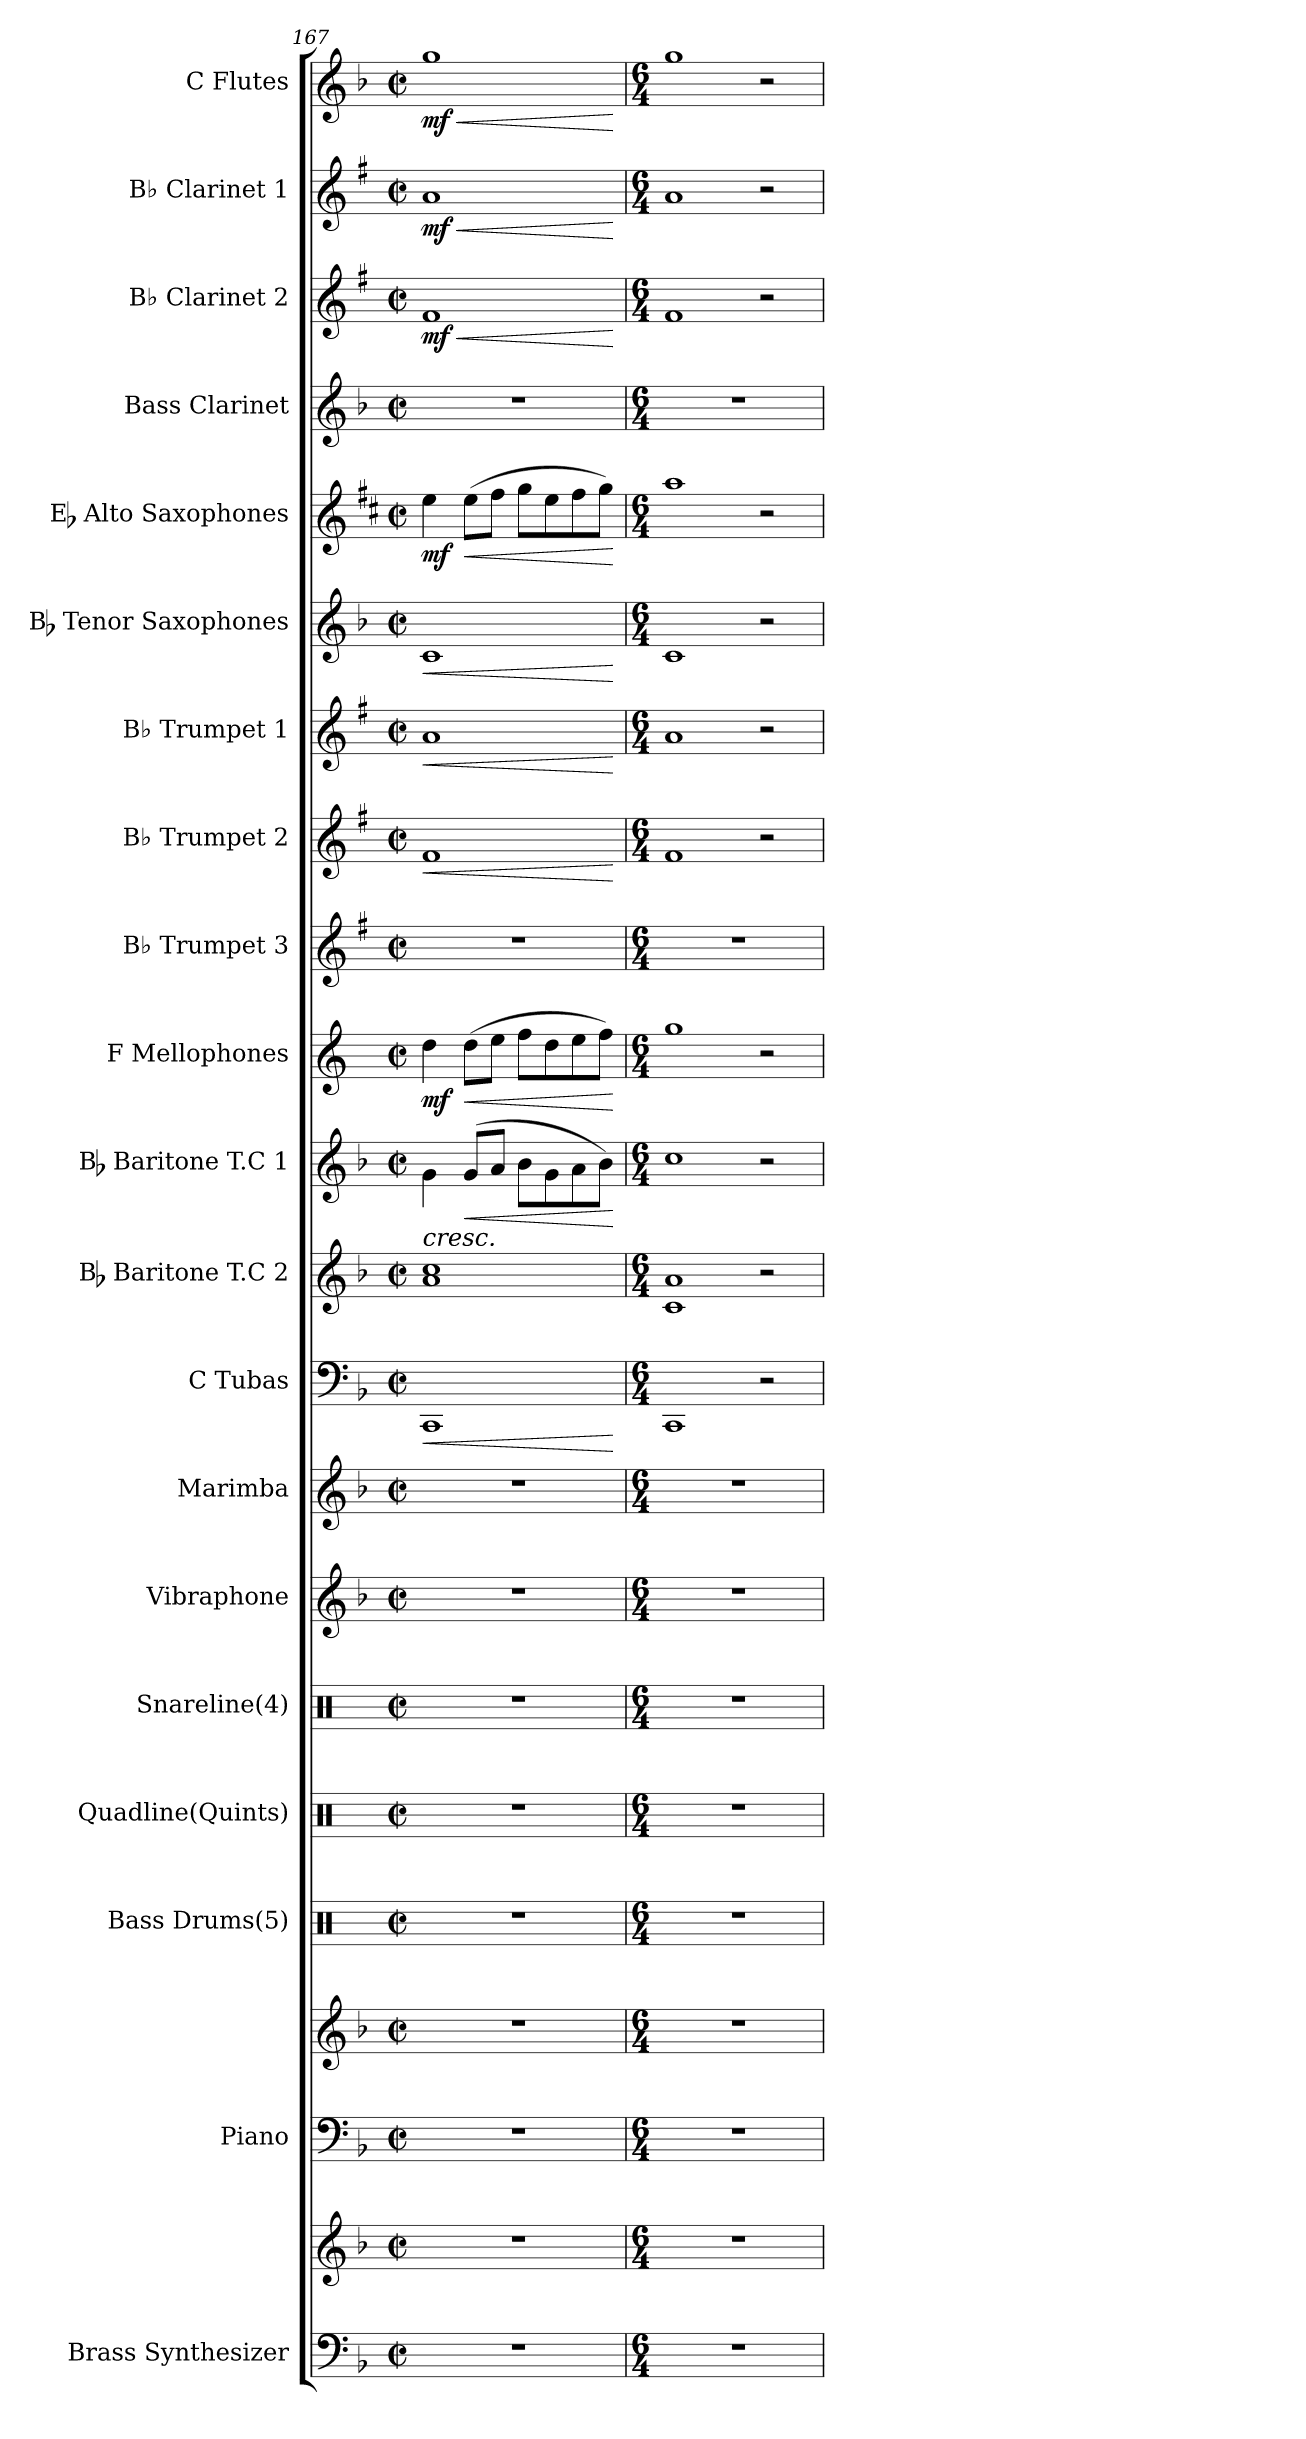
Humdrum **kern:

**kern	**kern	**kern	**kern	**kern	**kern	**kern	**kern	**kern	**kern	**dynam	**kern	**kern	**dynam	**kern	**dynam	**kern	**kern	**dynam	**kern	**dynam	**kern	**dynam	**kern	**dynam	**kern	**kern	**dynam	**kern	**dynam	**kern	**dynam
*part20	*part20	*part19	*part19	*part18	*part17	*part16	*part15	*part14	*part13	*part13	*part12	*part11	*part11	*part10	*part10	*part9	*part8	*part8	*part7	*part7	*part6	*part6	*part5	*part5	*part4	*part3	*part3	*part2	*part2	*part1	*part1
*staff22	*staff21	*staff20	*staff19	*staff18	*staff17	*staff16	*staff15	*staff14	*staff13	*staff13	*staff12	*staff11	*staff11	*staff10	*staff10	*staff9	*staff8	*staff8	*staff7	*staff7	*staff6	*staff6	*staff5	*staff5	*staff4	*staff3	*staff3	*staff2	*staff2	*staff1	*staff1
*I"Brass Synthesizer	*	*I"Piano	*	*I"Bass Drums(5)	*I"Quadline(Quints)	*I"Snareline(4)	*I"Vibraphone	*I"Marimba	*I"C Tubas	*	*I"Bb Baritone T.C 2	*I"Bb Baritone T.C 1	*	*I"F Mellophones	*	*I"B♭ Trumpet 3	*I"B♭ Trumpet 2	*	*I"B♭ Trumpet 1	*	*I"Bb Tenor Saxophones	*	*I"Eb Alto Saxophones	*	*I"Bass Clarinet	*I"B♭ Clarinet 2	*	*I"B♭ Clarinet 1	*	*I"C Flutes	*
*I'Synth.	*	*I'Pno.	*	*I'BD	*	*	*	*I'Marimba	*I'Tubas	*	*I'Baritone T.C 2	*I'Baritone T.C 1	*	*I'Mello	*	*I'B♭ Tpt. 3	*I'B♭ Tpt. 2	*	*I'B♭ Tpt. 1	*	*I'Tenor Saxes	*	*I'Alto Saxes	*	*I'B. Cl.	*I'B♭ Cl. 2	*	*I'B♭ Cl. 1	*	*I'Flutes	*
!!LO:PB:g=z
*clefF4	*clefG2	*clefF4	*clefG2	*clefX	*clefX	*clefX	*clefG2	*clefG2	*clefF4	*	*clefG2	*clefG2	*	*clefG2	*	*clefG2	*clefG2	*	*clefG2	*	*clefG2	*	*clefG2	*	*clefG2	*clefG2	*	*clefG2	*	*clefG2	*
*	*	*	*	*	*	*	*	*	*	*	*ITrd8c14	*ITrd8c14	*	*ITrd4c7	*	*ITrd1c2	*ITrd1c2	*	*ITrd1c2	*	*ITrd8c14	*	*ITrd5c9	*	*ITrd8c14	*ITrd1c2	*	*ITrd1c2	*	*	*
*k[b-]	*k[b-]	*k[b-]	*k[b-]	*k[]	*k[]	*k[]	*k[b-]	*k[b-]	*k[b-]	*	*k[b-]	*k[b-]	*	*k[b-]	*	*k[b-]	*k[b-]	*	*k[b-]	*	*k[b-]	*	*k[b-]	*	*k[b-]	*k[b-]	*	*k[b-]	*	*k[b-]	*
*M2/2	*M2/2	*M2/2	*M2/2	*M2/2	*M2/2	*M2/2	*M2/2	*M2/2	*M2/2	*	*M2/2	*M2/2	*	*M2/2	*	*M2/2	*M2/2	*	*M2/2	*	*M2/2	*	*M2/2	*	*M2/2	*M2/2	*	*M2/2	*	*M2/2	*
*met(c|)	*met(c|)	*met(c|)	*met(c|)	*met(c|)	*met(c|)	*met(c|)	*met(c|)	*met(c|)	*met(c|)	*	*met(c|)	*met(c|)	*	*met(c|)	*	*met(c|)	*met(c|)	*	*met(c|)	*	*met(c|)	*	*met(c|)	*	*met(c|)	*met(c|)	*	*met(c|)	*	*met(c|)	*
=167	=167	=167	=167	=167	=167	=167	=167	=167	=167	=167	=167	=167	=167	=167	=167	=167	=167	=167	=167	=167	=167	=167	=167	=167	=167	=167	=167	=167	=167	=167	=167
!	!	!	!	!	!	!	!	!	!	!LO:HP:b	!	!	!LO:HP:b	!	!	!	!	!LO:HP:b	!	!LO:HP:b	!	!LO:HP:b	!	!	!	!	!LO:HP:b	!	!LO:HP:b	!	!LO:HP:b
!	!	!	!	!	!	!	!	!	!	!	!	!	!LO:DY:n=1:b	!	!	!	!	!	!	!	!	!	!	!	!	!	!	!	!	!	!
!	!	!	!	!	!	!	!	!	!	!	!	!	!LO:DY:n=2:b	!	!LO:DY:b	!	!	!	!	!	!	!	!	!LO:DY:b	!	!	!LO:DY:n=1:b	!	!LO:DY:n=1:b	!	!LO:DY:n=1:b
1r	1r	1r	1r	1r	1r	1r	1r	1r	1CC	<	1A 1c	4G\	< mf mf	4g\	mf	1r	1e	<	1g	<	1C	<	4g\	mf	1r	1e	< mf	1g	< mf	1gg	< mf
!	!	!	!	!	!	!	!	!	!	!	!	!	!LO:HP:b	!	!LO:HP:b	!	!	!	!	!	!	!	!	!LO:HP:b	!	!	!	!	!	!	!
.	.	.	.	.	.	.	.	.	.	.	.	(8G/L	<	(8g\L	<	.	.	.	.	.	.	.	(8g\L	<	.	.	.	.	.	.	.
.	.	.	.	.	.	.	.	.	.	.	.	8A/J	.	8a\J	.	.	.	.	.	.	.	.	8a\J	.	.	.	.	.	.	.	.
.	.	.	.	.	.	.	.	.	.	.	.	8B-\L	.	8b-\L	.	.	.	.	.	.	.	.	8b-\L	.	.	.	.	.	.	.	.
.	.	.	.	.	.	.	.	.	.	.	.	8G\	.	8g\	.	.	.	.	.	.	.	.	8g\	.	.	.	.	.	.	.	.
.	.	.	.	.	.	.	.	.	.	.	.	8A\	.	8a\	.	.	.	.	.	.	.	.	8a\	.	.	.	.	.	.	.	.
.	.	.	.	.	.	.	.	.	.	.	.	8B-\J)	.	8b-\J)	.	.	.	.	.	.	.	.	8b-\J)	.	.	.	.	.	.	.	.
.	.	.	.	.	.	.	.	.	.	[	.	.	[ [	.	[	.	.	[	.	[	.	[	.	[	.	.	[	.	[	.	[
=168	=168	=168	=168	=168	=168	=168	=168	=168	=168	=168	=168	=168	=168	=168	=168	=168	=168	=168	=168	=168	=168	=168	=168	=168	=168	=168	=168	=168	=168	=168	=168
*M6/4	*M6/4	*M6/4	*M6/4	*M6/4	*M6/4	*M6/4	*M6/4	*M6/4	*M6/4	*	*M6/4	*M6/4	*	*M6/4	*	*M6/4	*M6/4	*	*M6/4	*	*M6/4	*	*M6/4	*	*M6/4	*M6/4	*	*M6/4	*	*M6/4	*
1.r	1.r	1.r	1.r	1.r	1.r	1.r	1.r	1.r	1CC	.	1C 1A	1c	.	1cc	.	1.r	1e	.	1g	.	1C	.	1cc	.	1.r	1e	.	1g	.	1gg	.
*	*	*	*	*	*	*	*	*	*	*	*	*	*	*	*	*	*	*	*	*	*	*	*	*	*	*	*	*	*	*MM80	*
.	.	.	.	.	.	.	.	.	2r	.	2r	2r	.	2r	.	.	2r	.	2r	.	2r	.	2r	.	.	2r	.	2r	.	2r	.
=	=	=	=	=	=	=	=	=	=	=	=	=	=	=	=	=	=	=	=	=	=	=	=	=	=	=	=	=	=	=	=
*-	*-	*-	*-	*-	*-	*-	*-	*-	*-	*-	*-	*-	*-	*-	*-	*-	*-	*-	*-	*-	*-	*-	*-	*-	*-	*-	*-	*-	*-	*-	*-
